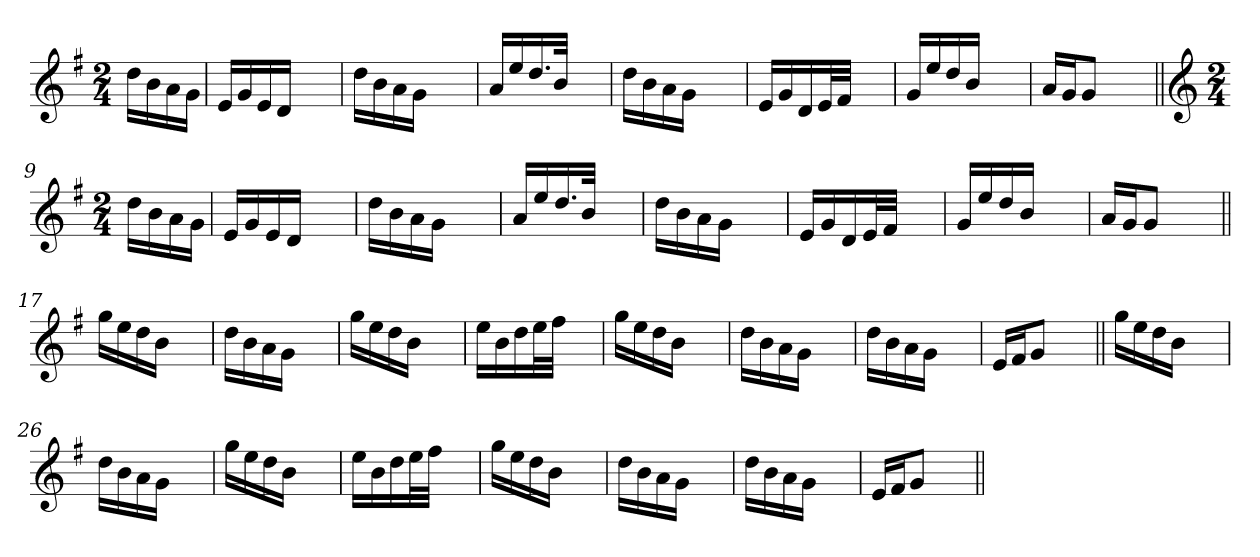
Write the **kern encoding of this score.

**kern
*part1
*staff1
*clefG2
*k[f#]
*G:
*M2/4
=1
16dd\LL
16b\
16a\
16g\JJ
=2
16e/LL
16g/
16e/
16d/JJ
4ryy
=3
16dd\LL
16b\
16a\
16g\JJ
4ryy
=4
16a/LL
16ee/
16.dd/
32b/JJk
4ryy
=5
16dd\LL
16b\
16a\
16g\JJ
4ryy
=6
16e/LL
16g/
16d/
32e/L
32f#/JJJ
4ryy
=7
16g/LL
16ee/
16dd/
16b/JJ
4ryy
!!LO:LB:g=z
=8
16a/LL
16g/J
8g/J
4ryy
=9||
*clefG2
*M2/4
16dd\LL
16b\
16a\
16g\JJ
=10
16e/LL
16g/
16e/
16d/JJ
4ryy
=11
16dd\LL
16b\
16a\
16g\JJ
4ryy
=12
16a/LL
16ee/
16.dd/
32b/JJk
4ryy
=13
16dd\LL
16b\
16a\
16g\JJ
4ryy
=14
16e/LL
16g/
16d/
32e/L
32f#/JJJ
4ryy
!!LO:LB:g=z
=15
16g/LL
16ee/
16dd/
16b/JJ
4ryy
=16
16a/LL
16g/J
8g/J
4ryy
=17||
16gg\LL
16ee\
16dd\
16b\JJ
4ryy
=18
16dd\LL
16b\
16a\
16g\JJ
4ryy
=19
16gg\LL
16ee\
16dd\
16b\JJ
4ryy
=20
16ee\LL
16b\
16dd\
32ee\L
32ff#\JJJ
4ryy
=21
16gg\LL
16ee\
16dd\
16b\JJ
4ryy
=22
16dd\LL
16b\
16a\
16g\JJ
4ryy
!!LO:LB:g=z
=23
16dd\LL
16b\
16a\
16g\JJ
4ryy
=24
16e/LL
16f#/J
8g/J
4ryy
=25||
16gg\LL
16ee\
16dd\
16b\JJ
4ryy
=26
16dd\LL
16b\
16a\
16g\JJ
4ryy
=27
16gg\LL
16ee\
16dd\
16b\JJ
4ryy
=28
16ee\LL
16b\
16dd\
32ee\L
32ff#\JJJ
4ryy
=29
16gg\LL
16ee\
16dd\
16b\JJ
4ryy
=30
16dd\LL
16b\
16a\
16g\JJ
4ryy
!!LO:LB:g=z
=31
16dd\LL
16b\
16a\
16g\JJ
4ryy
=32
16e/LL
16f#/J
8g/J
4ryy
=||
*-
